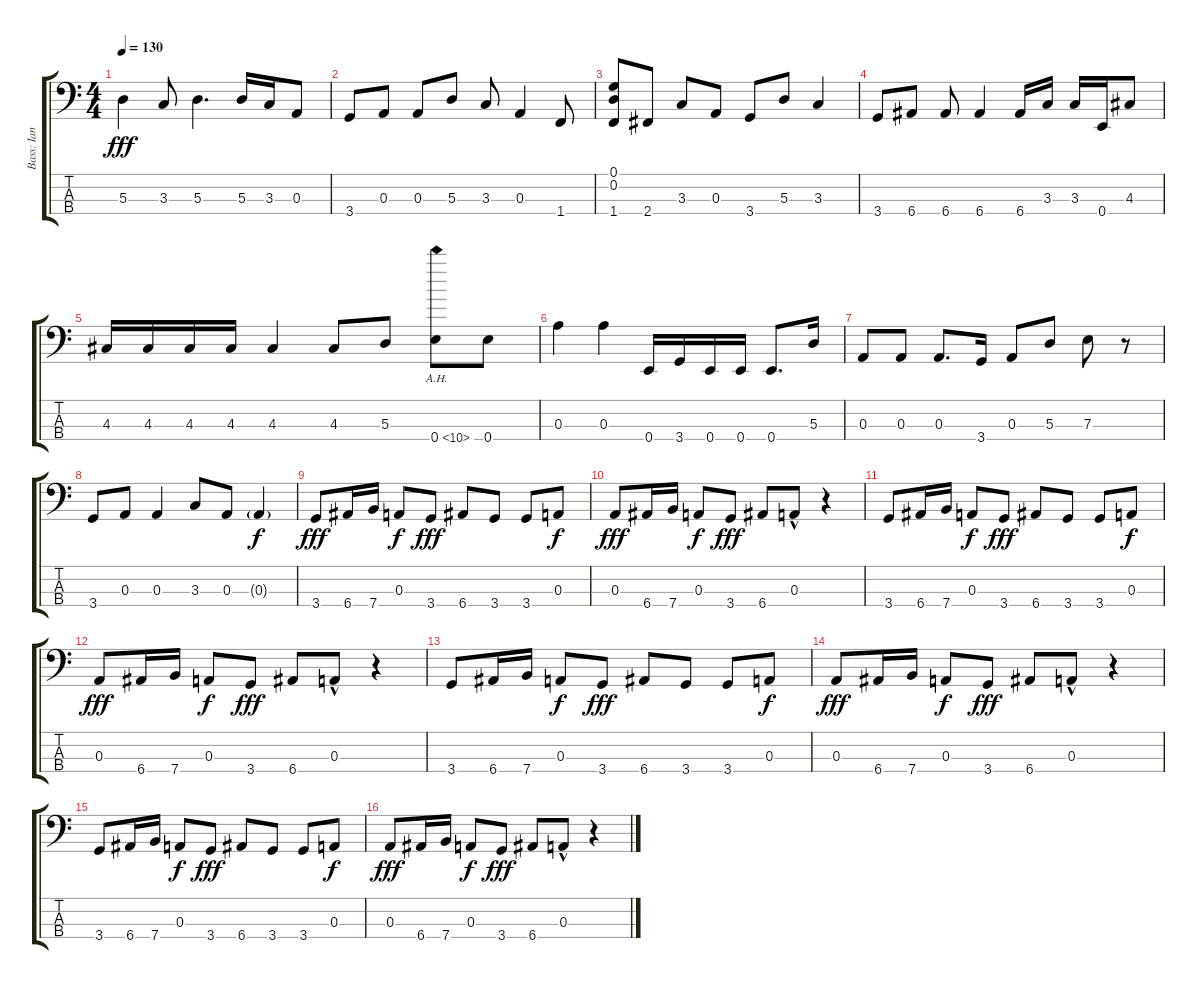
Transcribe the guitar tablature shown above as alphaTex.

\track ("Bass: Ian" "Bass: Ian") {instrument electricbassfinger}
\staff {score tabs}
\tuning (G2 D2 A1 E1) {hide}
\ts (4 4)
\tempo 130
\clef f4
\ks c
5.3.4{dy fff} 3.3.8 5.3.4{d} 5.3.16 3.3.16 0.3.8 |
3.4.8 0.3.8 0.3.8 5.3.8 3.3.8 0.3.4 1.4.8 |
(0.1 0.2 1.4).8 2.4.8 3.3.8 0.3.8 3.4.8 5.3.8 3.3.4 |
3.4.8 6.4.8 6.4.8 6.4.4 6.4.16 3.3.16 3.3.16 0.4.16 4.3.8 |
4.3.16 4.3.16 4.3.16 4.3.16 4.3.4 4.3.8 5.3.8 0.4{ah 10}.8{ot 8vb} 0.4.8{ot 8vb} |
0.3.4{ot 8vb} 0.3.4{ot 8vb} 0.4.16 3.4.16 0.4.16 0.4.16 0.4.8{d} 5.3.16 |
0.3.8 0.3.8 0.3.8{d} 3.4.16 0.3.8 5.3.8 7.3.8 r.8 |
3.4.8 0.3.8 0.3.4 3.3.8 0.3.8 0.3{g}.4{dy f} |
3.4.8{dy fff volume 6} 6.4.16 7.4.16 0.3.8{dy f} 3.4.8{dy fff} 6.4.8 3.4.8 3.4.8 0.3.8{dy f} |
0.3.8{dy fff} 6.4.16 7.4.16 0.3.8{dy f} 3.4.8{dy fff} 6.4.8 0.3{hac}.8 r.4 |
3.4.8 6.4.16 7.4.16 0.3.8{dy f} 3.4.8{dy fff} 6.4.8 3.4.8 3.4.8 0.3.8{dy f} |
0.3.8{dy fff} 6.4.16 7.4.16 0.3.8{dy f} 3.4.8{dy fff} 6.4.8 0.3{hac}.8 r.4 |
3.4.8{volume 0} 6.4.16 7.4.16 0.3.8{dy f} 3.4.8{dy fff} 6.4.8 3.4.8 3.4.8 0.3.8{dy f} |
0.3.8{dy fff} 6.4.16 7.4.16 0.3.8{dy f} 3.4.8{dy fff} 6.4.8 0.3{hac}.8 r.4 |
3.4.8 6.4.16 7.4.16 0.3.8{dy f} 3.4.8{dy fff} 6.4.8 3.4.8 3.4.8 0.3.8{dy f} |
0.3.8{dy fff} 6.4.16 7.4.16 0.3.8{dy f} 3.4.8{dy fff} 6.4.8 0.3{hac}.8 r.4
